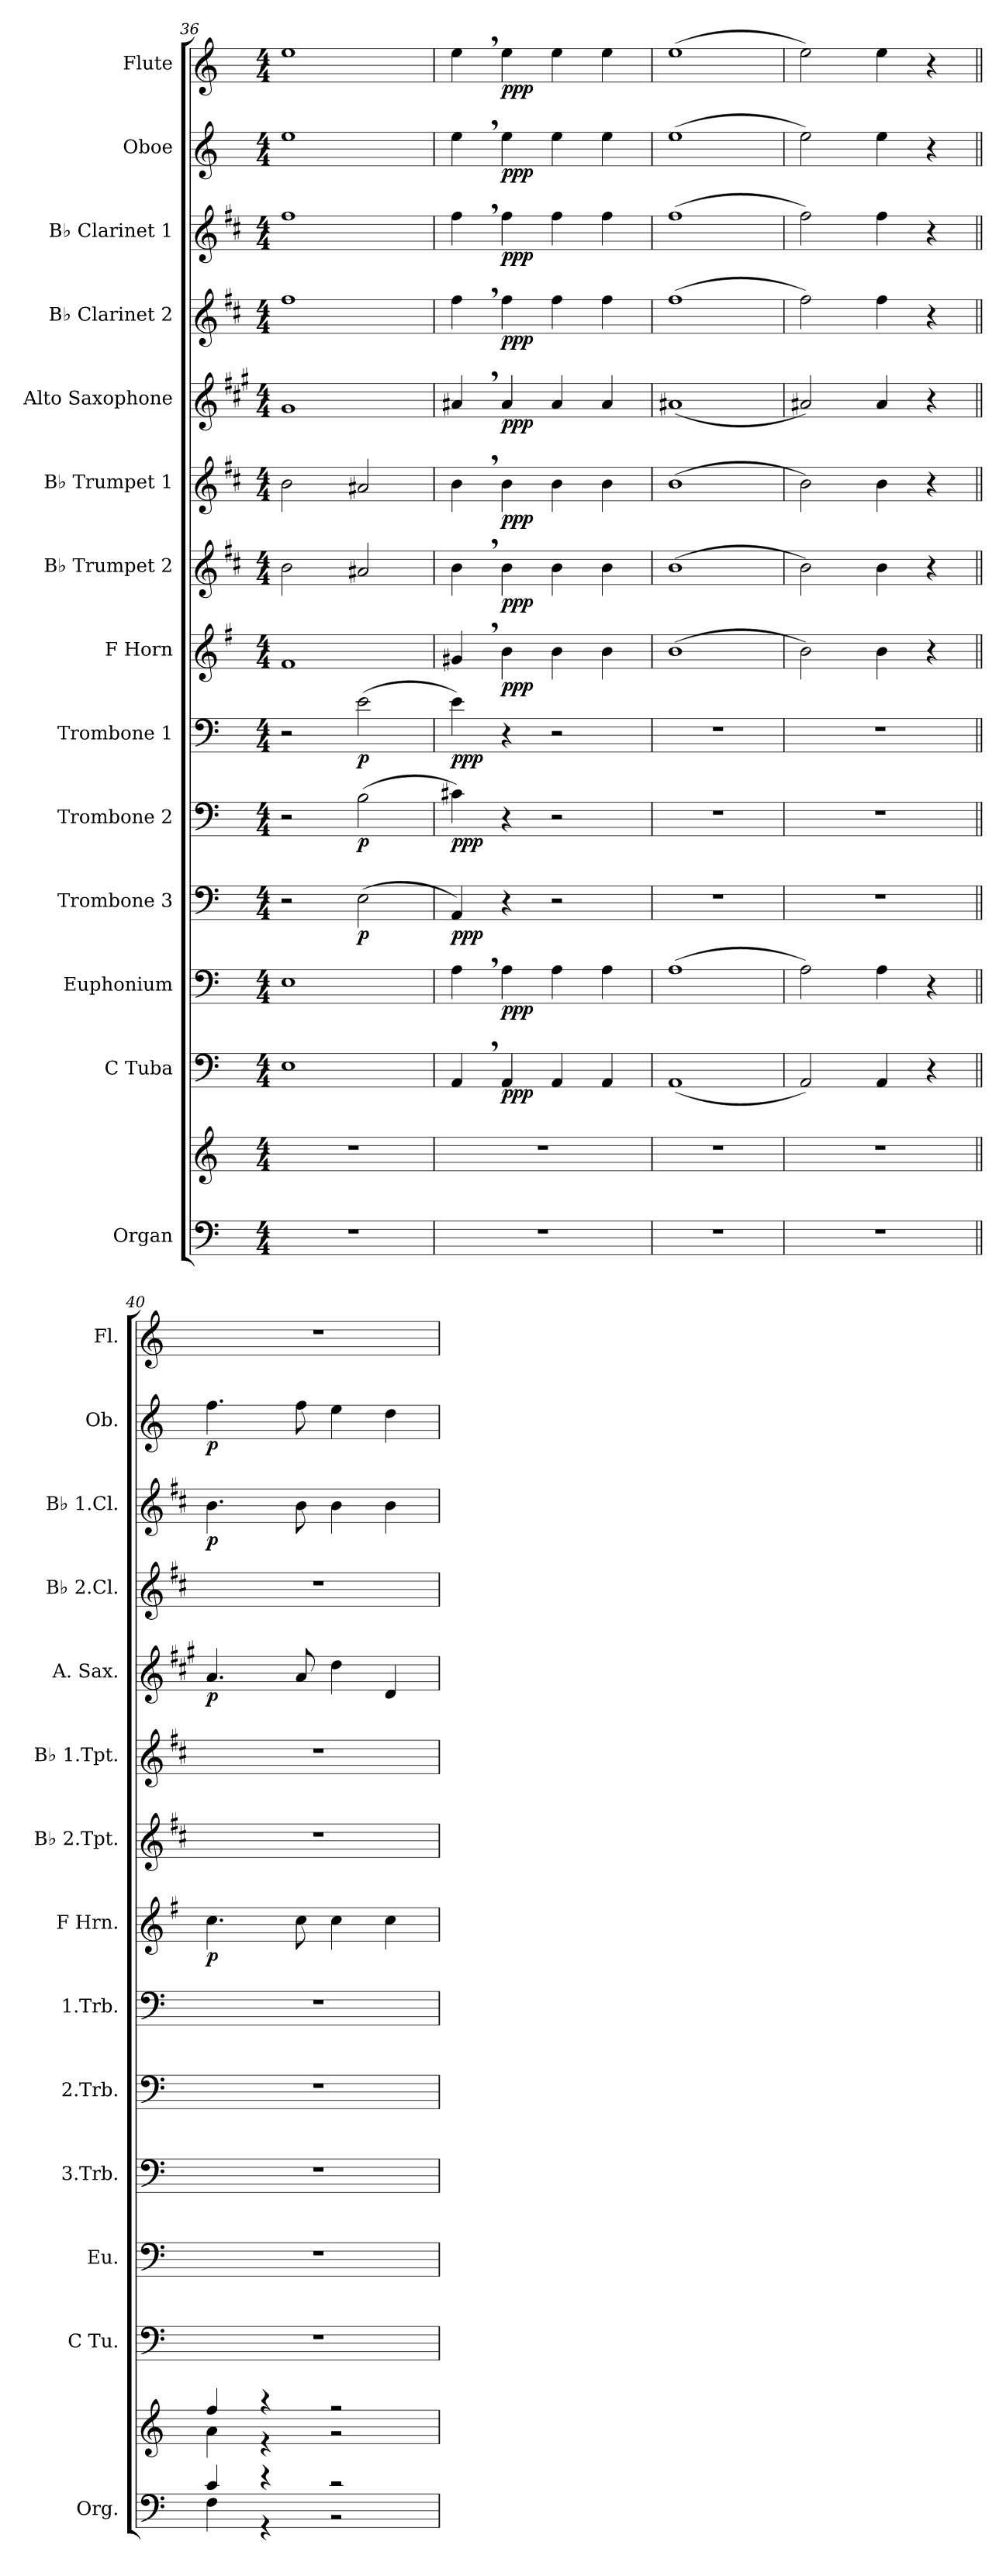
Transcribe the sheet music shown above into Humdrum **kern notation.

**kern	**kern	**kern	**dynam	**kern	**dynam	**kern	**dynam	**kern	**dynam	**kern	**dynam	**kern	**dynam	**kern	**dynam	**kern	**dynam	**kern	**dynam	**kern	**dynam	**kern	**dynam	**kern	**dynam	**kern	**dynam
*part14	*part14	*part13	*part13	*part12	*part12	*part11	*part11	*part10	*part10	*part9	*part9	*part8	*part8	*part7	*part7	*part6	*part6	*part5	*part5	*part4	*part4	*part3	*part3	*part2	*part2	*part1	*part1
*staff15	*staff14	*staff13	*staff13	*staff12	*staff12	*staff11	*staff11	*staff10	*staff10	*staff9	*staff9	*staff8	*staff8	*staff7	*staff7	*staff6	*staff6	*staff5	*staff5	*staff4	*staff4	*staff3	*staff3	*staff2	*staff2	*staff1	*staff1
*I"Organ	*	*I"C Tuba	*	*I"Euphonium	*	*I"Trombone 3	*	*I"Trombone 2	*	*I"Trombone 1	*	*I"F Horn	*	*I"B♭ Trumpet 2	*	*I"B♭ Trumpet 1	*	*I"Alto Saxophone	*	*I"B♭ Clarinet 2	*	*I"B♭ Clarinet 1	*	*I"Oboe	*	*I"Flute	*
*I'Org.	*	*I'C Tu.	*	*I'Eu.	*	*I'3.Trb.	*	*I'2.Trb.	*	*I'1.Trb.	*	*I'F Hrn.	*	*I'B♭ 2.Tpt.	*	*I'B♭ 1.Tpt.	*	*I'A. Sax.	*	*I'B♭ 2.Cl.	*	*I'B♭ 1.Cl.	*	*I'Ob.	*	*I'Fl.	*
*clefF4	*clefG2	*clefF4	*	*clefF4	*	*clefF4	*	*clefF4	*	*clefF4	*	*clefG2	*	*clefG2	*	*clefG2	*	*clefG2	*	*clefG2	*	*clefG2	*	*clefG2	*	*clefG2	*
*	*	*	*	*	*	*	*	*	*	*	*	*ITrd4c7	*	*ITrd1c2	*	*ITrd1c2	*	*ITrd5c9	*	*ITrd1c2	*	*ITrd1c2	*	*	*	*	*
*k[]	*k[]	*k[]	*	*k[]	*	*k[]	*	*k[]	*	*k[]	*	*k[]	*	*k[]	*	*k[]	*	*k[]	*	*k[]	*	*k[]	*	*k[]	*	*k[]	*
*C:	*C:	*C:	*	*C:	*	*C:	*	*C:	*	*C:	*	*C:	*	*C:	*	*C:	*	*C:	*	*C:	*	*C:	*	*C:	*	*C:	*
*M4/4	*M4/4	*M4/4	*	*M4/4	*	*M4/4	*	*M4/4	*	*M4/4	*	*M4/4	*	*M4/4	*	*M4/4	*	*M4/4	*	*M4/4	*	*M4/4	*	*M4/4	*	*M4/4	*
=36	=36	=36	=36	=36	=36	=36	=36	=36	=36	=36	=36	=36	=36	=36	=36	=36	=36	=36	=36	=36	=36	=36	=36	=36	=36	=36	=36
1r	1r	1E	.	1E	.	2r	.	2r	.	2r	.	1B	.	2a\	.	2a\	.	1B	.	1ee	.	1ee	.	1ee	.	1ee	.
!	!	!	!	!	!	!	!LO:DY:b	!	!LO:DY:b	!	!LO:DY:b	!	!	!	!	!	!	!	!	!	!	!	!	!	!	!	!
.	.	.	.	.	.	(2E\	p	(2B\	p	(2e\	p	.	.	2g#X/	.	2g#X/	.	.	.	.	.	.	.	.	.	.	.
=37	=37	=37	=37	=37	=37	=37	=37	=37	=37	=37	=37	=37	=37	=37	=37	=37	=37	=37	=37	=37	=37	=37	=37	=37	=37	=37	=37
!	!	!	!	!	!	!	!LO:DY:b	!	!LO:DY:b	!	!LO:DY:b	!	!	!	!	!	!	!	!	!	!	!	!	!	!	!	!
1r	1r	4AA,/	.	4A,\	.	4AA/)	ppp	4c#X\)	ppp	4e\)	ppp	4c#X,/	.	4a,\	.	4a,\	.	4c#X,/	.	4ee,\	.	4ee,\	.	4ee,\	.	4ee,\	.
!	!	!	!LO:DY:b	!	!LO:DY:b	!	!	!	!	!	!	!	!LO:DY:b	!	!LO:DY:b	!	!LO:DY:b	!	!LO:DY:b	!	!LO:DY:b	!	!LO:DY:b	!	!LO:DY:b	!	!LO:DY:b
.	.	4AA/	ppp	4A\	ppp	4r	.	4r	.	4r	.	4e\	ppp	4a\	ppp	4a\	ppp	4c#/	ppp	4ee\	ppp	4ee\	ppp	4ee\	ppp	4ee\	ppp
.	.	4AA/	.	4A\	.	2r	.	2r	.	2r	.	4e\	.	4a\	.	4a\	.	4c#/	.	4ee\	.	4ee\	.	4ee\	.	4ee\	.
.	.	4AA/	.	4A\	.	.	.	.	.	.	.	4e\	.	4a\	.	4a\	.	4c#/	.	4ee\	.	4ee\	.	4ee\	.	4ee\	.
=38	=38	=38	=38	=38	=38	=38	=38	=38	=38	=38	=38	=38	=38	=38	=38	=38	=38	=38	=38	=38	=38	=38	=38	=38	=38	=38	=38
1r	1r	(1AA	.	(1A	.	1r	.	1r	.	1r	.	(1e	.	(1a	.	(1a	.	(1c#X	.	(1ee	.	(1ee	.	(1ee	.	(1ee	.
=39	=39	=39	=39	=39	=39	=39	=39	=39	=39	=39	=39	=39	=39	=39	=39	=39	=39	=39	=39	=39	=39	=39	=39	=39	=39	=39	=39
1r	1r	2AA/)	.	2A\)	.	1r	.	1r	.	1r	.	2e\)	.	2a\)	.	2a\)	.	2c#X/)	.	2ee\)	.	2ee\)	.	2ee\)	.	2ee\)	.
.	.	4AA/	.	4A\	.	.	.	.	.	.	.	4e\	.	4a\	.	4a\	.	4c#/	.	4ee\	.	4ee\	.	4ee\	.	4ee\	.
.	.	4r	.	4r	.	.	.	.	.	.	.	4r	.	4r	.	4r	.	4r	.	4r	.	4r	.	4r	.	4r	.
=40||	=40||	=40||	=40||	=40||	=40||	=40||	=40||	=40||	=40||	=40||	=40||	=40||	=40||	=40||	=40||	=40||	=40||	=40||	=40||	=40||	=40||	=40||	=40||	=40||	=40||	=40||	=40||
*^	*^	*	*	*	*	*	*	*	*	*	*	*	*	*	*	*	*	*	*	*	*	*	*	*	*	*	*
!	!	!	!	!	!	!	!	!	!	!	!	!	!	!	!LO:DY:b	!	!	!	!	!	!LO:DY:b	!	!	!	!LO:DY:b	!	!LO:DY:b	!	!
4c/	4F\	4ff/	4a\	1r	.	1r	.	1r	.	1r	.	1r	.	4.f\	p	1r	.	1r	.	4.c/	p	1r	.	4.a\	p	4.ff\	p	1r	.
4r	4r	4r	4r	.	.	.	.	.	.	.	.	.	.	.	.	.	.	.	.	.	.	.	.	.	.	.	.	.	.
.	.	.	.	.	.	.	.	.	.	.	.	.	.	8f\	.	.	.	.	.	8c/	.	.	.	8a\	.	8ff\	.	.	.
2r	2r	2r	2r	.	.	.	.	.	.	.	.	.	.	4f\	.	.	.	.	.	4f\	.	.	.	4a\	.	4ee\	.	.	.
.	.	.	.	.	.	.	.	.	.	.	.	.	.	4f\	.	.	.	.	.	4F/	.	.	.	4a\	.	4dd\	.	.	.
*v	*v	*	*	*	*	*	*	*	*	*	*	*	*	*	*	*	*	*	*	*	*	*	*	*	*	*	*	*	*
*	*v	*v	*	*	*	*	*	*	*	*	*	*	*	*	*	*	*	*	*	*	*	*	*	*	*	*	*	*
=	=	=	=	=	=	=	=	=	=	=	=	=	=	=	=	=	=	=	=	=	=	=	=	=	=	=	=
*-	*-	*-	*-	*-	*-	*-	*-	*-	*-	*-	*-	*-	*-	*-	*-	*-	*-	*-	*-	*-	*-	*-	*-	*-	*-	*-	*-
